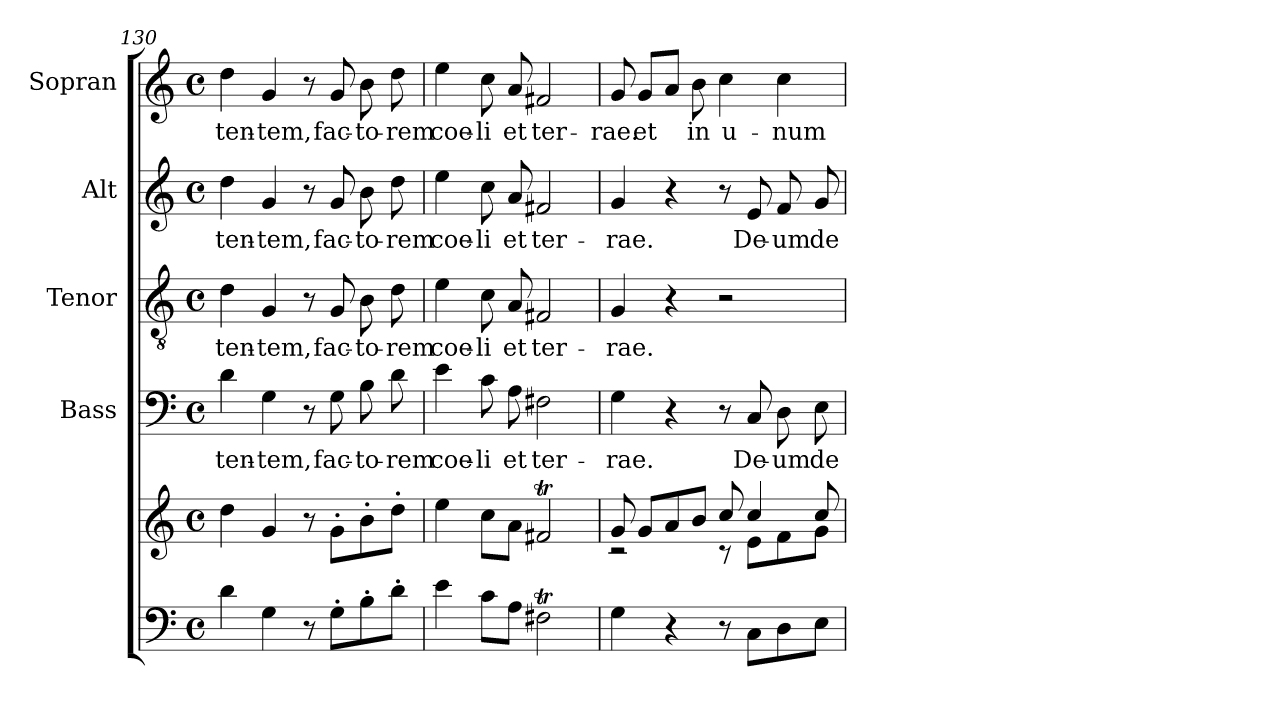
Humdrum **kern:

**kern	**kern	**kern	**text	**kern	**text	**kern	**text	**kern	**text
*part5	*part5	*part4	*part4	*part3	*part3	*part2	*part2	*part1	*part1
*staff6	*staff5	*staff4	*staff4	*staff3	*staff3	*staff2	*staff2	*staff1	*staff1
*	*	*I"Bass	*	*I"Tenor	*	*I"Alt	*	*I"Sopran	*
*	*	*I'B.	*	*I'T.	*	*I'A.	*	*I'S.	*
*clefF4	*clefG2	*clefF4	*	*clefGv2	*	*clefG2	*	*clefG2	*
*k[]	*k[]	*k[]	*	*k[]	*	*k[]	*	*k[]	*
*C:	*C:	*C:	*	*C:	*	*C:	*	*C:	*
*M4/4	*M4/4	*M4/4	*	*M4/4	*	*M4/4	*	*M4/4	*
*met(c)	*met(c)	*met(c)	*	*met(c)	*	*met(c)	*	*met(c)	*
=130	=130	=130	=130	=130	=130	=130	=130	=130	=130
!	!	!	!LO:LY:b	!	!LO:LY:b	!	!LO:LY:b	!	!LO:LY:b
4d\	4dd\	4d\	-ten-	4d\	-ten-	4dd\	-ten-	4dd\	-ten-
!	!	!	!LO:LY:b	!	!LO:LY:b	!	!LO:LY:b	!	!LO:LY:b
4G\	4g/	4G\	-tem,	4G/	-tem,	4g/	-tem,	4g/	-tem,
8r	8r	8r	.	8r	.	8r	.	8r	.
!	!	!	!LO:LY:b	!	!LO:LY:b	!	!LO:LY:b	!	!LO:LY:b
8G'>\L	8g'>\L	8G\	fac-	8G/	fac-	8g/	fac-	8g/	fac-
!	!	!	!LO:LY:b	!	!LO:LY:b	!	!LO:LY:b	!	!LO:LY:b
8B'>\	8b'>\	8B\	-to-	8B\	-to-	8b\	-to-	8b\	-to-
!	!	!	!LO:LY:b	!	!LO:LY:b	!	!LO:LY:b	!	!LO:LY:b
8d'>\J	8dd'>\J	8d\	-rem	8d\	-rem	8dd\	-rem	8dd\	-rem
=131	=131	=131	=131	=131	=131	=131	=131	=131	=131
!	!	!	!LO:LY:b	!	!LO:LY:b	!	!LO:LY:b	!	!LO:LY:b
4e\	4ee\	4e\	coe-	4e\	coe-	4ee\	coe-	4ee\	coe-
!	!	!	!LO:LY:b	!	!LO:LY:b	!	!LO:LY:b	!	!LO:LY:b
8c\L	8cc\L	8c\	-li	8c\	-li	8cc\	-li	8cc\	-li
!	!	!	!LO:LY:b	!	!LO:LY:b	!	!LO:LY:b	!	!LO:LY:b
8A\J	8a\J	8A\	et	8A/	et	8a/	et	8a/	et
!	!	!	!LO:LY:b	!	!LO:LY:b	!	!LO:LY:b	!	!LO:LY:b
2F#Xt\	2f#Xt/	2F#X\	ter-	2F#X/	ter-	2f#X/	ter-	2f#X/	ter-
=132	=132	=132	=132	=132	=132	=132	=132	=132	=132
*	*^	*	*	*	*	*	*	*	*
!	!	!	!	!LO:LY:b	!	!LO:LY:b	!	!LO:LY:b	!	!LO:LY:b
4G\	8g/	2rc	4G\	-rae.	4G/	-rae.	4g/	-rae.	8g/	-rae.
!	!	!	!	!	!	!	!	!	!	!LO:LY:b
.	8g/L	.	.	.	.	.	.	.	8g/L	et
4r	8a/	.	4r	.	4r	.	4r	.	8a/J	.
!	!	!	!	!	!	!	!	!	!	!LO:LY:b
.	8b/J	.	.	.	.	.	.	.	8b\	in
!	!	!	!	!	!	!	!	!	!	!LO:LY:b
8r	8cc/	8rc	8r	.	2r	.	8r	.	4cc\	u-
!	!	!	!	!LO:LY:b	!	!	!	!LO:LY:b	!	!
8C\L	4cc/	8e\L	8C/	De-	.	.	8e/	De-	.	.
!	!	!	!	!LO:LY:b	!	!	!	!LO:LY:b	!	!LO:LY:b
8D\	.	8f\	8D\	-um	.	.	8f/	-um	4cc\	-num
!	!	!	!	!LO:LY:b	!	!	!	!LO:LY:b	!	!
8E\J	8cc/	8g\J	8E\	de	.	.	8g/	de	.	.
*	*v	*v	*	*	*	*	*	*	*	*
=	=	=	=	=	=	=	=	=	=
*-	*-	*-	*-	*-	*-	*-	*-	*-	*-
